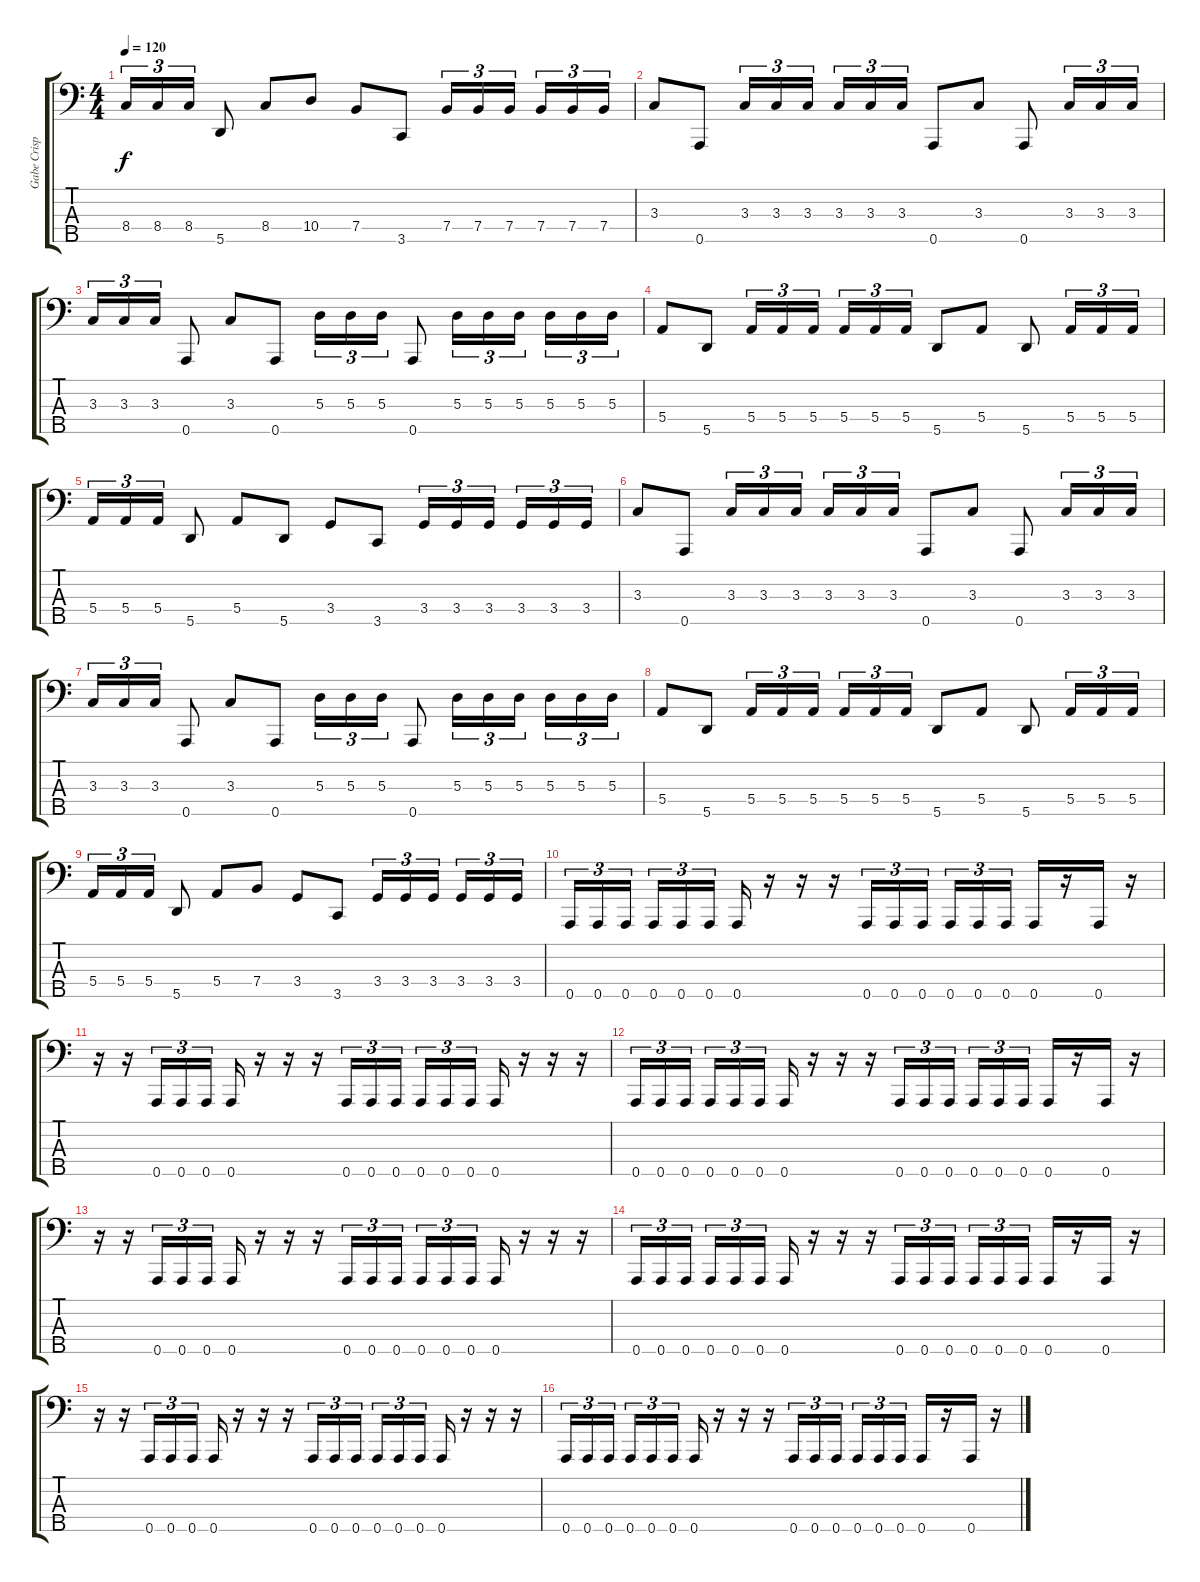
\track ("Gabe Crisp" "Gabe Crisp") {instrument electricbasspick}
\staff {score tabs}
\tuning (G2 D2 A1 E1 A0) {hide}
\ts (4 4)
\tempo 120
\clef f4
\ks c
8.4.16{tu (3 2) dy f} 8.4.16{tu (3 2)} 8.4.16{tu (3 2)} 5.5.8 8.4.8 10.4.8 7.4.8 3.5.8 7.4.16{tu (3 2)} 7.4.16{tu (3 2)} 7.4.16{tu (3 2) beam splitsecondary} 7.4.16{tu (3 2)} 7.4.16{tu (3 2)} 7.4.16{tu (3 2)} |
3.3.8 0.5.8 3.3.16{tu (3 2)} 3.3.16{tu (3 2)} 3.3.16{tu (3 2) beam splitsecondary} 3.3.16{tu (3 2)} 3.3.16{tu (3 2)} 3.3.16{tu (3 2)} 0.5.8 3.3.8 0.5.8 3.3.16{tu (3 2)} 3.3.16{tu (3 2)} 3.3.16{tu (3 2)} |
3.3.16{tu (3 2)} 3.3.16{tu (3 2)} 3.3.16{tu (3 2)} 0.5.8 3.3.8 0.5.8 5.3.16{tu (3 2)} 5.3.16{tu (3 2)} 5.3.16{tu (3 2)} 0.5.8 5.3.16{tu (3 2)} 5.3.16{tu (3 2)} 5.3.16{tu (3 2) beam splitsecondary} 5.3.16{tu (3 2)} 5.3.16{tu (3 2)} 5.3.16{tu (3 2)} |
5.4.8 5.5.8 5.4.16{tu (3 2)} 5.4.16{tu (3 2)} 5.4.16{tu (3 2) beam splitsecondary} 5.4.16{tu (3 2)} 5.4.16{tu (3 2)} 5.4.16{tu (3 2)} 5.5.8 5.4.8 5.5.8 5.4.16{tu (3 2)} 5.4.16{tu (3 2)} 5.4.16{tu (3 2)} |
5.4.16{tu (3 2)} 5.4.16{tu (3 2)} 5.4.16{tu (3 2)} 5.5.8 5.4.8 5.5.8 3.4.8 3.5.8 3.4.16{tu (3 2)} 3.4.16{tu (3 2)} 3.4.16{tu (3 2) beam splitsecondary} 3.4.16{tu (3 2)} 3.4.16{tu (3 2)} 3.4.16{tu (3 2)} |
3.3.8 0.5.8 3.3.16{tu (3 2)} 3.3.16{tu (3 2)} 3.3.16{tu (3 2) beam splitsecondary} 3.3.16{tu (3 2)} 3.3.16{tu (3 2)} 3.3.16{tu (3 2)} 0.5.8 3.3.8 0.5.8 3.3.16{tu (3 2)} 3.3.16{tu (3 2)} 3.3.16{tu (3 2)} |
3.3.16{tu (3 2)} 3.3.16{tu (3 2)} 3.3.16{tu (3 2)} 0.5.8 3.3.8 0.5.8 5.3.16{tu (3 2)} 5.3.16{tu (3 2)} 5.3.16{tu (3 2)} 0.5.8 5.3.16{tu (3 2)} 5.3.16{tu (3 2)} 5.3.16{tu (3 2) beam splitsecondary} 5.3.16{tu (3 2)} 5.3.16{tu (3 2)} 5.3.16{tu (3 2)} |
5.4.8 5.5.8 5.4.16{tu (3 2)} 5.4.16{tu (3 2)} 5.4.16{tu (3 2) beam splitsecondary} 5.4.16{tu (3 2)} 5.4.16{tu (3 2)} 5.4.16{tu (3 2)} 5.5.8 5.4.8 5.5.8 5.4.16{tu (3 2)} 5.4.16{tu (3 2)} 5.4.16{tu (3 2)} |
5.4.16{tu (3 2)} 5.4.16{tu (3 2)} 5.4.16{tu (3 2)} 5.5.8 5.4.8 7.4.8 3.4.8 3.5.8 3.4.16{tu (3 2)} 3.4.16{tu (3 2)} 3.4.16{tu (3 2) beam splitsecondary} 3.4.16{tu (3 2)} 3.4.16{tu (3 2)} 3.4.16{tu (3 2)} |
0.5.16{tu (3 2)} 0.5.16{tu (3 2)} 0.5.16{tu (3 2) beam splitsecondary} 0.5.16{tu (3 2)} 0.5.16{tu (3 2)} 0.5.16{tu (3 2)} 0.5.16 r.16 r.16 r.16 0.5.16{tu (3 2)} 0.5.16{tu (3 2)} 0.5.16{tu (3 2) beam splitsecondary} 0.5.16{tu (3 2)} 0.5.16{tu (3 2)} 0.5.16{tu (3 2)} 0.5.16 r.16 0.5.16 r.16 |
r.16 r.16 0.5.16{tu (3 2)} 0.5.16{tu (3 2)} 0.5.16{tu (3 2)} 0.5.16 r.16 r.16 r.16 0.5.16{tu (3 2)} 0.5.16{tu (3 2)} 0.5.16{tu (3 2) beam splitsecondary} 0.5.16{tu (3 2)} 0.5.16{tu (3 2)} 0.5.16{tu (3 2)} 0.5.16 r.16 r.16 r.16 |
0.5.16{tu (3 2)} 0.5.16{tu (3 2)} 0.5.16{tu (3 2) beam splitsecondary} 0.5.16{tu (3 2)} 0.5.16{tu (3 2)} 0.5.16{tu (3 2)} 0.5.16 r.16 r.16 r.16 0.5.16{tu (3 2)} 0.5.16{tu (3 2)} 0.5.16{tu (3 2) beam splitsecondary} 0.5.16{tu (3 2)} 0.5.16{tu (3 2)} 0.5.16{tu (3 2)} 0.5.16 r.16 0.5.16 r.16 |
r.16 r.16 0.5.16{tu (3 2)} 0.5.16{tu (3 2)} 0.5.16{tu (3 2)} 0.5.16 r.16 r.16 r.16 0.5.16{tu (3 2)} 0.5.16{tu (3 2)} 0.5.16{tu (3 2) beam splitsecondary} 0.5.16{tu (3 2)} 0.5.16{tu (3 2)} 0.5.16{tu (3 2)} 0.5.16 r.16 r.16 r.16 |
0.5.16{tu (3 2)} 0.5.16{tu (3 2)} 0.5.16{tu (3 2) beam splitsecondary} 0.5.16{tu (3 2)} 0.5.16{tu (3 2)} 0.5.16{tu (3 2)} 0.5.16 r.16 r.16 r.16 0.5.16{tu (3 2)} 0.5.16{tu (3 2)} 0.5.16{tu (3 2) beam splitsecondary} 0.5.16{tu (3 2)} 0.5.16{tu (3 2)} 0.5.16{tu (3 2)} 0.5.16 r.16 0.5.16 r.16 |
r.16 r.16 0.5.16{tu (3 2)} 0.5.16{tu (3 2)} 0.5.16{tu (3 2)} 0.5.16 r.16 r.16 r.16 0.5.16{tu (3 2)} 0.5.16{tu (3 2)} 0.5.16{tu (3 2) beam splitsecondary} 0.5.16{tu (3 2)} 0.5.16{tu (3 2)} 0.5.16{tu (3 2)} 0.5.16 r.16 r.16 r.16 |
0.5.16{tu (3 2)} 0.5.16{tu (3 2)} 0.5.16{tu (3 2) beam splitsecondary} 0.5.16{tu (3 2)} 0.5.16{tu (3 2)} 0.5.16{tu (3 2)} 0.5.16 r.16 r.16 r.16 0.5.16{tu (3 2)} 0.5.16{tu (3 2)} 0.5.16{tu (3 2) beam splitsecondary} 0.5.16{tu (3 2)} 0.5.16{tu (3 2)} 0.5.16{tu (3 2)} 0.5.16 r.16 0.5.16 r.16
